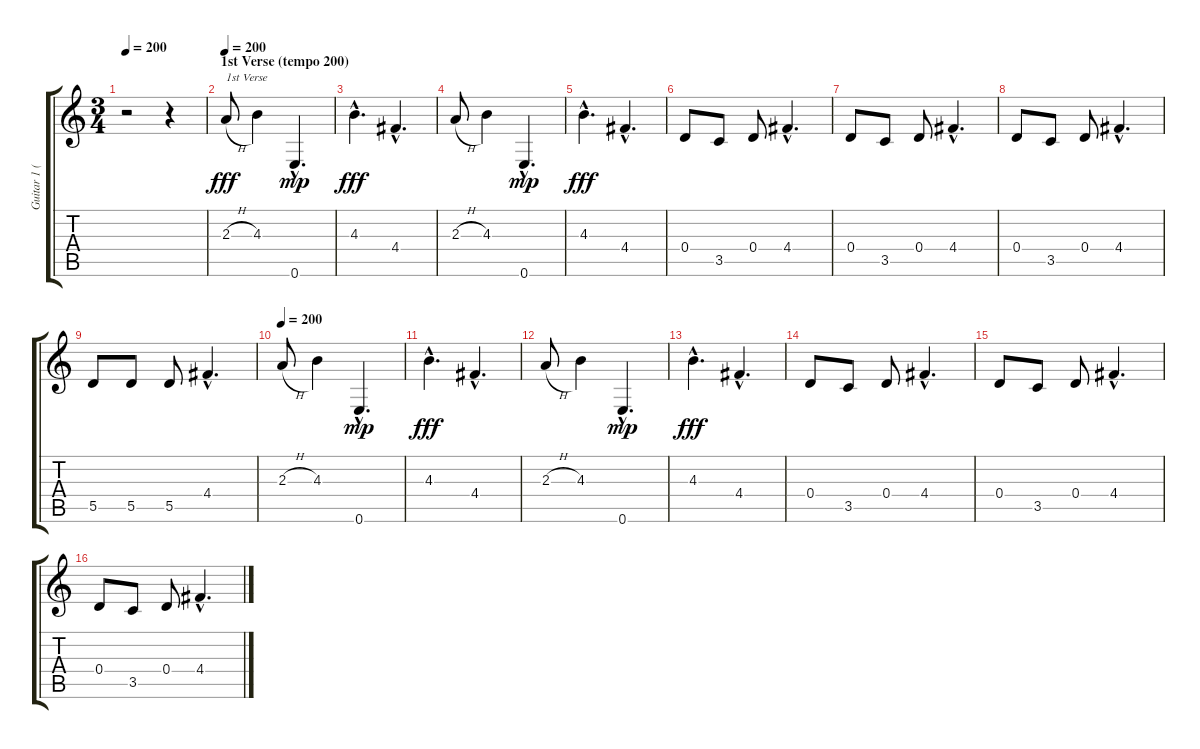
\track ("Guitar 1 (clean)" "Guitar 1 (") {instrument electricguitarclean}
\staff {score tabs}
\tuning (E4 B3 G3 D3 A2 E2) {hide}
\ts (3 4)
\tempo 200
\clef g2
\ks c
r.2{dy f} r.4 |
\section ("" "1st Verse (tempo 200)")
\tempo 200
2.3{h}.8{txt "1st Verse" dy fff} 4.3.4 0.6{hac}.4{d dy mp} |
4.3{hac}.4{d dy fff} 4.4{hac}.4{d} |
2.3{h}.8 4.3.4 0.6{hac}.4{d dy mp} |
4.3{hac}.4{d dy fff} 4.4{hac}.4{d} |
0.4.8 3.5.8 0.4.8 4.4{hac}.4{d} |
0.4.8 3.5.8 0.4.8 4.4{hac}.4{d} |
0.4.8 3.5.8 0.4.8 4.4{hac}.4{d} |
5.5.8 5.5.8 5.5.8 4.4{hac}.4{d} |
\tempo 200
2.3{h}.8 4.3.4 0.6{hac}.4{d dy mp} |
4.3{hac}.4{d dy fff} 4.4{hac}.4{d} |
2.3{h}.8 4.3.4 0.6{hac}.4{d dy mp} |
4.3{hac}.4{d dy fff} 4.4{hac}.4{d} |
0.4.8 3.5.8 0.4.8 4.4{hac}.4{d} |
0.4.8 3.5.8 0.4.8 4.4{hac}.4{d} |
0.4.8 3.5.8 0.4.8 4.4{hac}.4{d}
